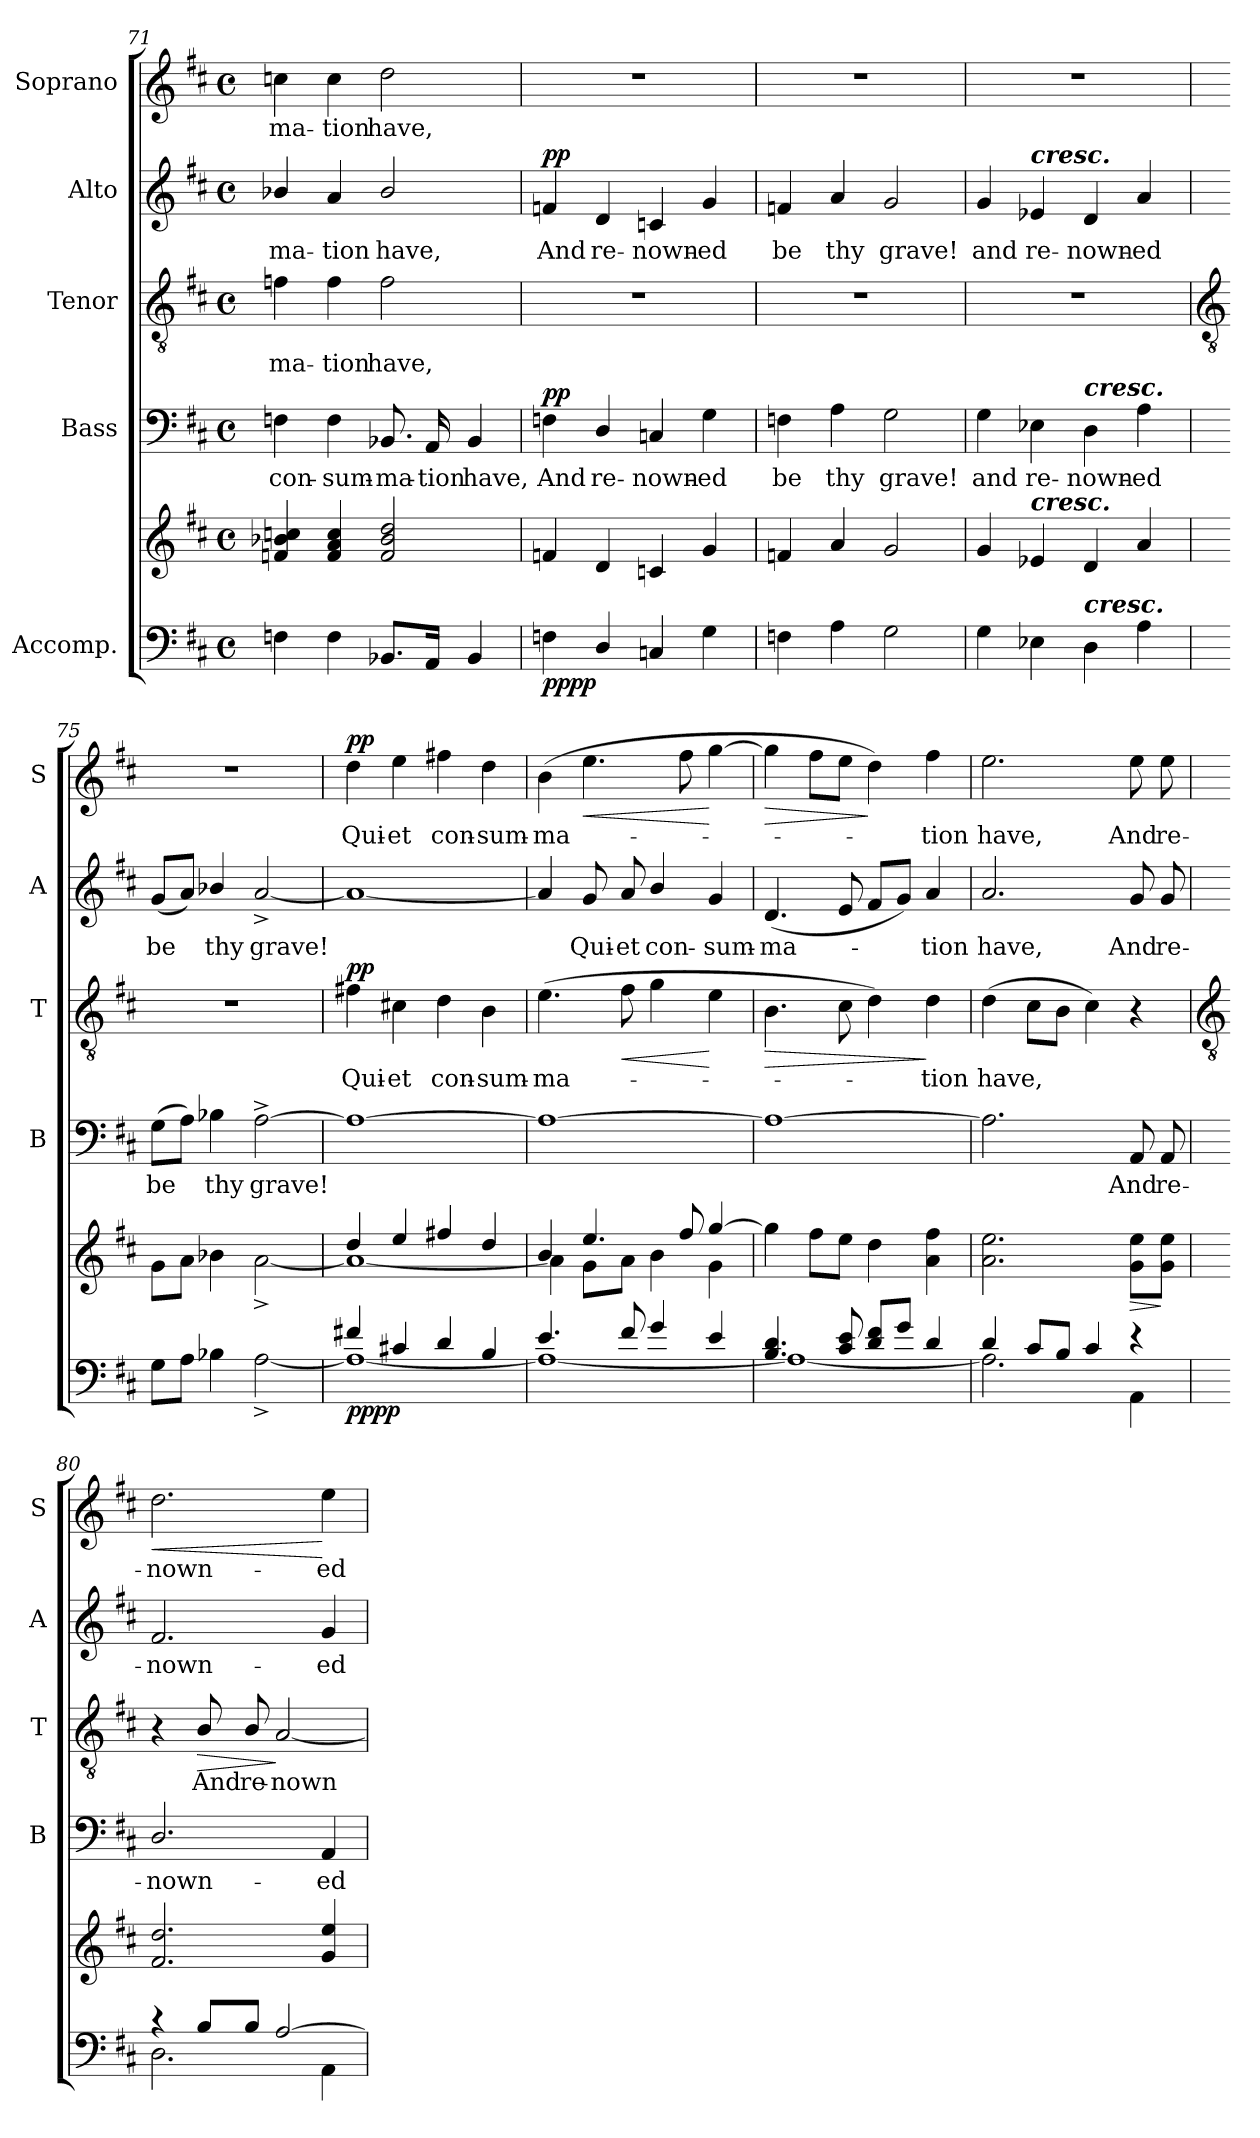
**kern	**kern	**dynam	**kern	**text	**dynam	**kern	**text	**dynam	**kern	**text	**dynam	**kern	**text	**dynam
*part5	*part5	*part5	*part4	*part4	*part4	*part3	*part3	*part3	*part2	*part2	*part2	*part1	*part1	*part1
*staff6	*staff5	*staff5/6	*staff4	*staff4	*staff4	*staff3	*staff3	*staff3	*staff2	*staff2	*staff2	*staff1	*staff1	*staff1
*I"Accomp.	*	*	*I"Bass	*	*	*I"Tenor	*	*	*I"Alto	*	*	*I"Soprano	*	*
*	*	*	*I'B	*	*	*I'T	*	*	*I'A	*	*	*I'S	*	*
*clefF4	*clefG2	*	*clefF4	*	*	*clefGv2	*	*	*clefG2	*	*	*clefG2	*	*
*k[f#c#]	*k[f#c#]	*	*k[f#c#]	*	*	*k[f#c#]	*	*	*k[f#c#]	*	*	*k[f#c#]	*	*
*D:	*D:	*	*D:	*	*	*D:	*	*	*D:	*	*	*D:	*	*
*M4/4	*M4/4	*	*M4/4	*	*	*M4/4	*	*	*M4/4	*	*	*M4/4	*	*
*met(c)	*met(c)	*	*met(c)	*	*	*met(c)	*	*	*met(c)	*	*	*met(c)	*	*
=71	=71	=71	=71	=71	=71	=71	=71	=71	=71	=71	=71	=71	=71	=71
!	!	!	!	!LO:LY:b	!	!	!LO:LY:b	!	!	!LO:LY:b	!	!	!LO:LY:b	!
4Fn	4fn/ 4b-X/ 4ccn/	.	4Fn	con-	.	4fn	-ma-	.	4b-X/	-ma-	.	4ccn	-ma-	.
!	!	!	!	!LO:LY:b	!	!	!LO:LY:b	!	!	!LO:LY:b	!	!	!LO:LY:b	!
4F	4f 4a 4cc	.	4F	-sum-	.	4f	-tion	.	4a	-tion	.	4cc	-tion	.
!	!	!	!	!LO:LY:b	!	!	!LO:LY:b	!	!	!LO:LY:b	!	!	!LO:LY:b	!
8.BB-XL	2f/ 2b-/ 2dd/	.	8.BB-X	-ma-	.	2f	have,	.	2b-/	have,	.	2dd	have,	.
!	!	!	!	!LO:LY:b	!	!	!	!	!	!	!	!	!	!
16AAJ	.	.	16AA	-tion	.	.	.	.	.	.	.	.	.	.
!	!	!	!	!LO:LY:b	!	!	!	!	!	!	!	!	!	!
4BB-	.	.	4BB-	have,	.	.	.	.	.	.	.	.	.	.
=72	=72	=72	=72	=72	=72	=72	=72	=72	=72	=72	=72	=72	=72	=72
!	!	!LO:DY:b=2	!	!LO:LY:b	!	!	!	!	!	!LO:LY:b	!	!	!	!
!	!	!LO:DY:n=1:b	!	!	!LO:DY:b	!	!	!	!	!	!LO:DY:b	!	!	!
4Fn	4fn	pp pp	4Fn	And	pp	1r	.	.	4fn	And	pp	1r	.	.
!	!	!	!	!LO:LY:b	!	!	!	!	!	!LO:LY:b	!	!	!	!
4D/	4d	.	4D/	re-	.	.	.	.	4d	re-	.	.	.	.
!	!	!	!	!LO:LY:b	!	!	!	!	!	!LO:LY:b	!	!	!	!
4Cn	4cn	.	4Cn	-nown-	.	.	.	.	4cn	-nown-	.	.	.	.
!	!	!	!	!LO:LY:b	!	!	!	!	!	!LO:LY:b	!	!	!	!
4G	4g	.	4G	-ed	.	.	.	.	4g	-ed	.	.	.	.
=73	=73	=73	=73	=73	=73	=73	=73	=73	=73	=73	=73	=73	=73	=73
!	!	!	!	!LO:LY:b	!	!	!	!	!	!LO:LY:b	!	!	!	!
4Fn	4fn	.	4Fn	be	.	1r	.	.	4fn	be	.	1r	.	.
!	!	!	!	!LO:LY:b	!	!	!	!	!	!LO:LY:b	!	!	!	!
4A	4a	.	4A	thy	.	.	.	.	4a	thy	.	.	.	.
!	!	!	!	!LO:LY:b	!	!	!	!	!	!LO:LY:b	!	!	!	!
2G	2g	.	2G	grave!	.	.	.	.	2g	grave!	.	.	.	.
=74	=74	=74	=74	=74	=74	=74	=74	=74	=74	=74	=74	=74	=74	=74
!	!	!	!	!LO:LY:b	!	!	!	!	!	!LO:LY:b	!	!	!	!
4G	4g	.	4G	and	.	1r	.	.	4g	and	.	1r	.	.
!	!	!	!	!	!	!	!	!	!LO:TX:a:Bi:t=cresc.	!	!	!	!	!
!	!LO:TX:a:Bi:t=cresc.	!	!	!	!	!	!	!	!	!	!	!	!	!
!	!	!	!	!LO:LY:b	!	!	!	!	!	!LO:LY:b	!	!	!	!
4E-X	4e-X	.	4E-X	re-	.	.	.	.	4e-X	re-	.	.	.	.
!	!	!	!LO:TX:a:Bi:t=cresc.	!	!	!	!	!	!	!	!	!	!	!
!LO:TX:a:Bi:t=cresc.	!	!	!	!	!	!	!	!	!	!	!	!	!	!
!	!	!	!	!LO:LY:b	!	!	!	!	!	!LO:LY:b	!	!	!	!
4D	4d	.	4D	-nown-	.	.	.	.	4d	-nown-	.	.	.	.
!	!	!	!	!LO:LY:b	!	!	!	!	!	!LO:LY:b	!	!	!	!
4A	4a	.	4A	-ed	.	.	.	.	4a	-ed	.	.	.	.
!!LO:LB:g=z
=75	=75	=75	=75	=75	=75	=75	=75	=75	=75	=75	=75	=75	=75	=75
*	*	*	*	*	*	*clefGv2	*	*	*	*	*	*	*	*
*^	*^	*	*	*	*	*	*	*	*	*	*	*	*	*
!	!	!	!	!	!	!LO:LY:b	!	!	!	!	!	!LO:LY:b	!	!	!	!
1ryy	8G\L	1ryy	8g\L	.	(>8GL	be	.	1r	.	.	(<8gL	be	.	1r	.	.
.	8A\J	.	8a\J	.	8AJ)	.	.	.	.	.	8aJ)	.	.	.	.	.
!	!	!	!	!	!	!LO:LY:b	!	!	!	!	!	!LO:LY:b	!	!	!	!
.	4B-X\	.	4b-X\	.	4B-X\	thy	.	.	.	.	4b-X/	thy	.	.	.	.
!	!	!	!	!	!	!LO:LY:b	!	!	!	!	!	!LO:LY:b	!	!	!	!
.	[2A^\	.	[2a^\	.	[2A^	grave!	.	.	.	.	[2a^	grave!	.	.	.	.
=76	=76	=76	=76	=76	=76	=76	=76	=76	=76	=76	=76	=76	=76	=76	=76	=76
!	!	!	!	!LO:DY:b=2	!	!	!	!	!LO:LY:b	!	!	!	!	!	!LO:LY:b	!
!	!	!	!	!LO:DY:n=1:b	!	!	!	!	!	!LO:DY:b	!	!	!	!	!	!LO:DY:b
4f#X/	1A\_	4dd/	1a\_	pp pp	1A_	.	.	4f#X	Qui-	pp	1a_	.	.	4dd	Qui-	pp
!	!	!	!	!	!	!	!	!	!LO:LY:b	!	!	!	!	!	!LO:LY:b	!
4c#X/	.	4ee/	.	.	.	.	.	4c#X	-et	.	.	.	.	4ee	-et	.
!	!	!	!	!	!	!	!	!	!LO:LY:b	!	!	!	!	!	!LO:LY:b	!
4d/	.	4ff#X/	.	.	.	.	.	4d	con-	.	.	.	.	4ff#X	con-	.
!	!	!	!	!	!	!	!	!	!LO:LY:b	!	!	!	!	!	!LO:LY:b	!
4B/	.	4dd/	.	.	.	.	.	4B	-sum-	.	.	.	.	4dd	-sum-	.
=77	=77	=77	=77	=77	=77	=77	=77	=77	=77	=77	=77	=77	=77	=77	=77	=77
!	!	!	!	!	!	!	!	!	!LO:LY:b	!	!	!	!	!	!LO:LY:b	!
4.e/	1A\_	4b/	4a\]	.	1A_	.	.	(>4.e	-ma-	.	4a]	.	.	(>4b	-ma-	.
!	!	!	!	!	!	!	!	!	!	!	!	!LO:LY:b	!	!	!	!LO:HP:b
.	.	4.ee/	8g\L	.	.	.	.	.	.	.	8g	Qui-	.	4.ee	.	<
!	!	!	!	!	!	!	!	!	!	!LO:HP:b	!	!LO:LY:b	!	!	!	!
8f#/	.	.	8a\J	.	.	.	.	8f#	.	<	8a	-et	.	.	.	.
!	!	!	!	!	!	!	!	!	!	!	!	!LO:LY:b	!	!	!	!
4g/	.	.	4b\	.	.	.	.	4g	.	.	4b/	con-	.	.	.	.
.	.	8ff#/	.	.	.	.	.	.	.	.	.	.	.	8ff#	.	.
!	!	!	!	!	!	!	!	!	!	!	!	!LO:LY:b	!	!	!	!
4e/	.	[4gg/	4g\	.	.	.	.	4e	.	[	4g	-sum-	.	[4gg	.	[
=78	=78	=78	=78	=78	=78	=78	=78	=78	=78	=78	=78	=78	=78	=78	=78	=78
!	!	!	!	!	!	!	!	!	!	!LO:HP:b	!	!LO:LY:b	!	!	!	!LO:HP:b
*	*	*v	*v	*	*	*	*	*	*	*	*	*	*	*	*	*
4.B/ 4.d/	1A\_	4gg\]	.	1A_	.	.	4.B	.	>	(<4.d	-ma-	.	4gg]	.	>
.	.	8ff#L	.	.	.	.	.	.	.	.	.	.	8ff#L	.	.
8c#/ 8e/	.	8eeJ	.	.	.	.	8c#	.	.	8e	.	.	8eeJ	.	.
8d/ 8f#/L	.	4dd	.	.	.	.	4d)	.	.	8f#L	.	.	4dd)	.	]
8g/J	.	.	.	.	.	.	.	.	.	8gJ)	.	.	.	.	.
!	!	!	!	!	!	!	!	!LO:LY:b	!	!	!LO:LY:b	!	!	!LO:LY:b	!
4d/	.	4a 4ff#	.	.	.	.	4d	tion	]	4a	tion	.	4ff#	tion	.
=79	=79	=79	=79	=79	=79	=79	=79	=79	=79	=79	=79	=79	=79	=79	=79
!	!	!	!	!	!	!	!	!LO:LY:b	!	!	!LO:LY:b	!	!	!LO:LY:b	!
4d/	2.A\]	2.a 2.ee	.	2.A]	.	.	(>4d	have,	.	2.a	have,	.	2.ee	have,	.
8c#/L	.	.	.	.	.	.	8c#L	.	.	.	.	.	.	.	.
8B/J	.	.	.	.	.	.	8BJ	.	.	.	.	.	.	.	.
4c#/	.	.	.	.	.	.	4c#)	.	.	.	.	.	.	.	.
!	!	!	!LO:HP:b	!	!LO:LY:b	!	!	!	!	!	!LO:LY:b	!	!	!LO:LY:b	!
4r	4AA\	8g 8eeL	>	8AA	And	.	4r	.	.	8g	And	.	8ee	And	.
!	!	!	!	!	!LO:LY:b	!	!	!	!	!	!LO:LY:b	!	!	!LO:LY:b	!
.	.	8g 8eeJ	]	8AA	re-	.	.	.	.	8g	re-	.	8ee	re-	.
!!LO:LB:g=z
=80	=80	=80	=80	=80	=80	=80	=80	=80	=80	=80	=80	=80	=80	=80	=80
*	*	*	*	*	*	*	*clefGv2	*	*	*	*	*	*	*	*
*	*	*^	*	*	*	*	*	*	*	*	*	*	*	*	*
!	!	!	!	!	!	!LO:LY:b	!	!	!	!	!	!LO:LY:b	!	!	!LO:LY:b	!LO:HP:b
4r	2.D\	2.f# 2.dd	1ryy	.	2.D/	-nown-	.	4r	.	.	2.f#	-nown-	.	2.dd	-nown-	<
!	!	!	!	!	!	!	!	!	!LO:LY:b	!LO:HP:b	!	!	!	!	!	!
8B/L	.	.	.	.	.	.	.	8B/	And	>	.	.	.	.	.	.
!	!	!	!	!	!	!	!	!	!LO:LY:b	!	!	!	!	!	!	!
8B/J	.	.	.	.	.	.	.	8B/	re-	.	.	.	.	.	.	.
!	!	!	!	!	!	!	!	!	!LO:LY:b	!	!	!	!	!	!	!
[2A/	.	.	.	.	.	.	.	[2A	-nown-	]	.	.	.	.	.	.
!	!	!	!	!	!	!LO:LY:b	!	!	!	!	!	!LO:LY:b	!	!	!LO:LY:b	!
.	4AA\	4g 4ee	.	.	4AA	-ed	.	.	.	.	4g	-ed	.	4ee	-ed	[
*v	*v	*	*	*	*	*	*	*	*	*	*	*	*	*	*	*
*	*v	*v	*	*	*	*	*	*	*	*	*	*	*	*	*
=	=	=	=	=	=	=	=	=	=	=	=	=	=	=
*-	*-	*-	*-	*-	*-	*-	*-	*-	*-	*-	*-	*-	*-	*-
